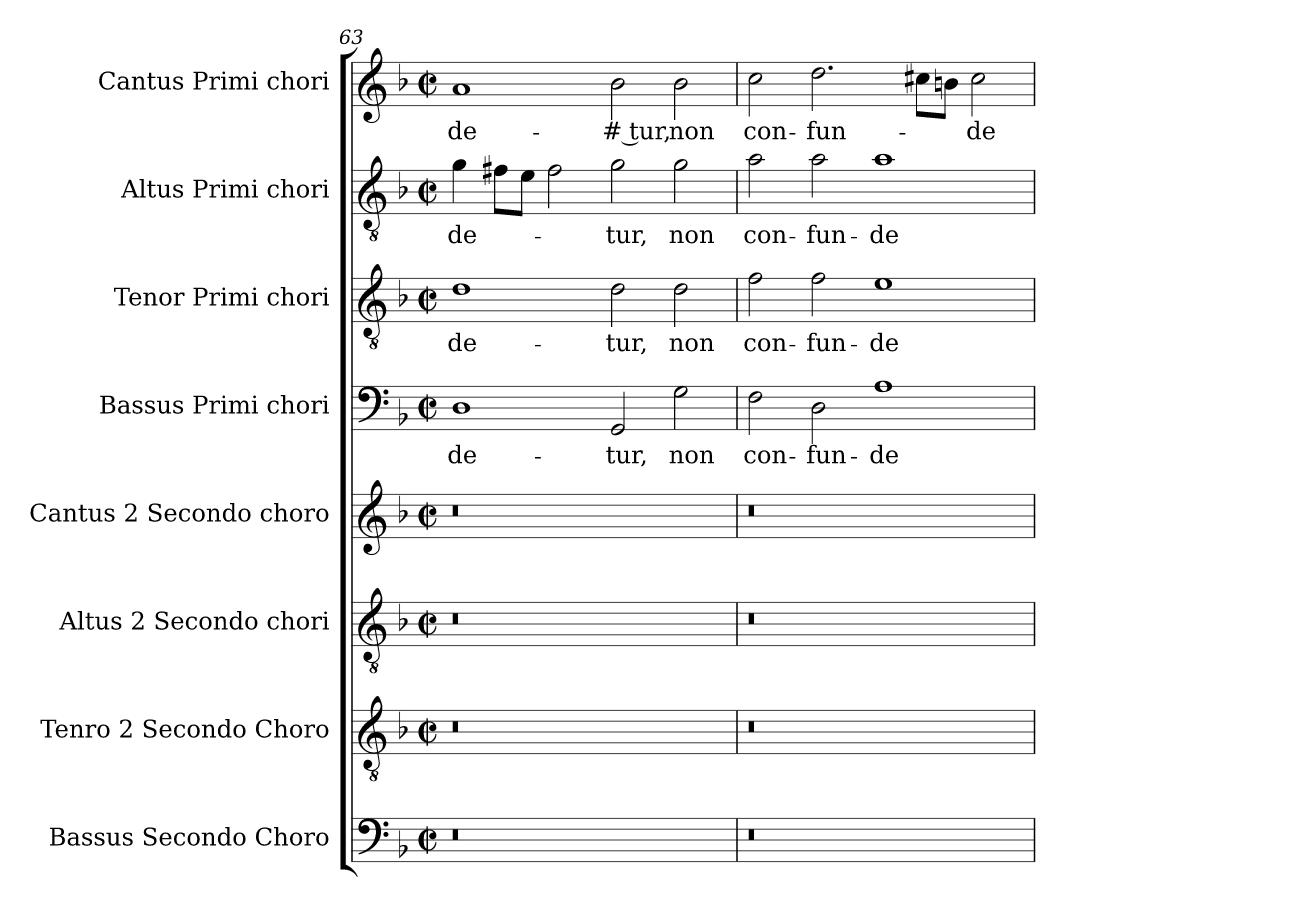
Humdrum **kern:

**kern	**kern	**kern	**kern	**kern	**text	**kern	**text	**kern	**text	**kern	**text
*part8	*part7	*part6	*part5	*part4	*part4	*part3	*part3	*part2	*part2	*part1	*part1
*staff8	*staff7	*staff6	*staff5	*staff4	*staff4	*staff3	*staff3	*staff2	*staff2	*staff1	*staff1
*I"Bassus  Secondo Choro	*I"Tenro 2  Secondo Choro	*I"Altus 2  Secondo chori	*I"Cantus 2  Secondo choro	*I"Bassus  Primi chori	*	*I"Tenor  Primi chori	*	*I"Altus  Primi chori	*	*I"Cantus  Primi chori	*
*I'Ch	*I'Ch	*I'Ch	*I'Ch	*I'Ch	*	*I'Ch	*	*I'Ch	*	*I'Ch	*
*clefF4	*clefGv2	*clefGv2	*clefG2	*clefF4	*	*clefGv2	*	*clefGv2	*	*clefG2	*
*k[b-]	*k[b-]	*k[b-]	*k[b-]	*k[b-]	*	*k[b-]	*	*k[b-]	*	*k[b-]	*
*F:	*F:	*F:	*F:	*F:	*	*F:	*	*F:	*	*F:	*
*M2/2	*M2/2	*M2/2	*M2/2	*M2/2	*	*M2/2	*	*M2/2	*	*M2/2	*
*met(c|)	*met(c|)	*met(c|)	*met(c|)	*met(c|)	*	*met(c|)	*	*met(c|)	*	*met(c|)	*
=63	=63	=63	=63	=63	=63	=63	=63	=63	=63	=63	=63
!	!	!	!	!	!LO:LY:b:cj	!	!LO:LY:b:cj	!	!LO:LY:b:cj	!	!LO:LY:b:cj
0r	0r	0r	0r	1D	-de-	1d	-de-	4g\	-de-	1a	-de-
.	.	.	.	.	.	.	.	8f#\L	.	.	.
.	.	.	.	.	.	.	.	8e\J	.	.	.
.	.	.	.	.	.	.	.	2f#\	.	.	.
!	!	!	!	!	!LO:LY:b:cj	!	!LO:LY:b:cj	!	!LO:LY:b:cj	!	!LO:LY:b:rj
.	.	.	.	2GG/	-tur,	2d\	-tur,	2g\	-tur,	2b-\	-# tur,
!	!	!	!	!	!LO:LY:b:cj	!	!LO:LY:b:cj	!	!LO:LY:b:cj	!	!LO:LY:b:cj
.	.	.	.	2G\	non	2d\	non	2g\	non	2b-\	non
!!LO:PB:g=z
=64	=64	=64	=64	=64	=64	=64	=64	=64	=64	=64	=64
!	!	!	!	!	!LO:LY:b:cj	!	!LO:LY:b:cj	!	!LO:LY:b:cj	!	!LO:LY:b:cj
0r	0r	0r	0r	2F\	con-	2f\	con-	2a\	con-	2cc\	con-
!	!	!	!	!	!LO:LY:b:cj	!	!LO:LY:b:cj	!	!LO:LY:b:cj	!	!LO:LY:b:cj
.	.	.	.	2D\	-fun-	2f\	-fun-	2a\	-fun-	2.dd\	-fun-
!	!	!	!	!	!LO:LY:b:cj	!	!LO:LY:b:cj	!	!LO:LY:b:cj	!	!
.	.	.	.	1A	-de-	1e	-de-	1a	-de-	.	.
.	.	.	.	.	.	.	.	.	.	8cc#X\L	.
.	.	.	.	.	.	.	.	.	.	8bn\J	.
!	!	!	!	!	!	!	!	!	!	!	!LO:LY:b:cj
.	.	.	.	.	.	.	.	.	.	2cc#\	-de-
=	=	=	=	=	=	=	=	=	=	=	=
*-	*-	*-	*-	*-	*-	*-	*-	*-	*-	*-	*-
